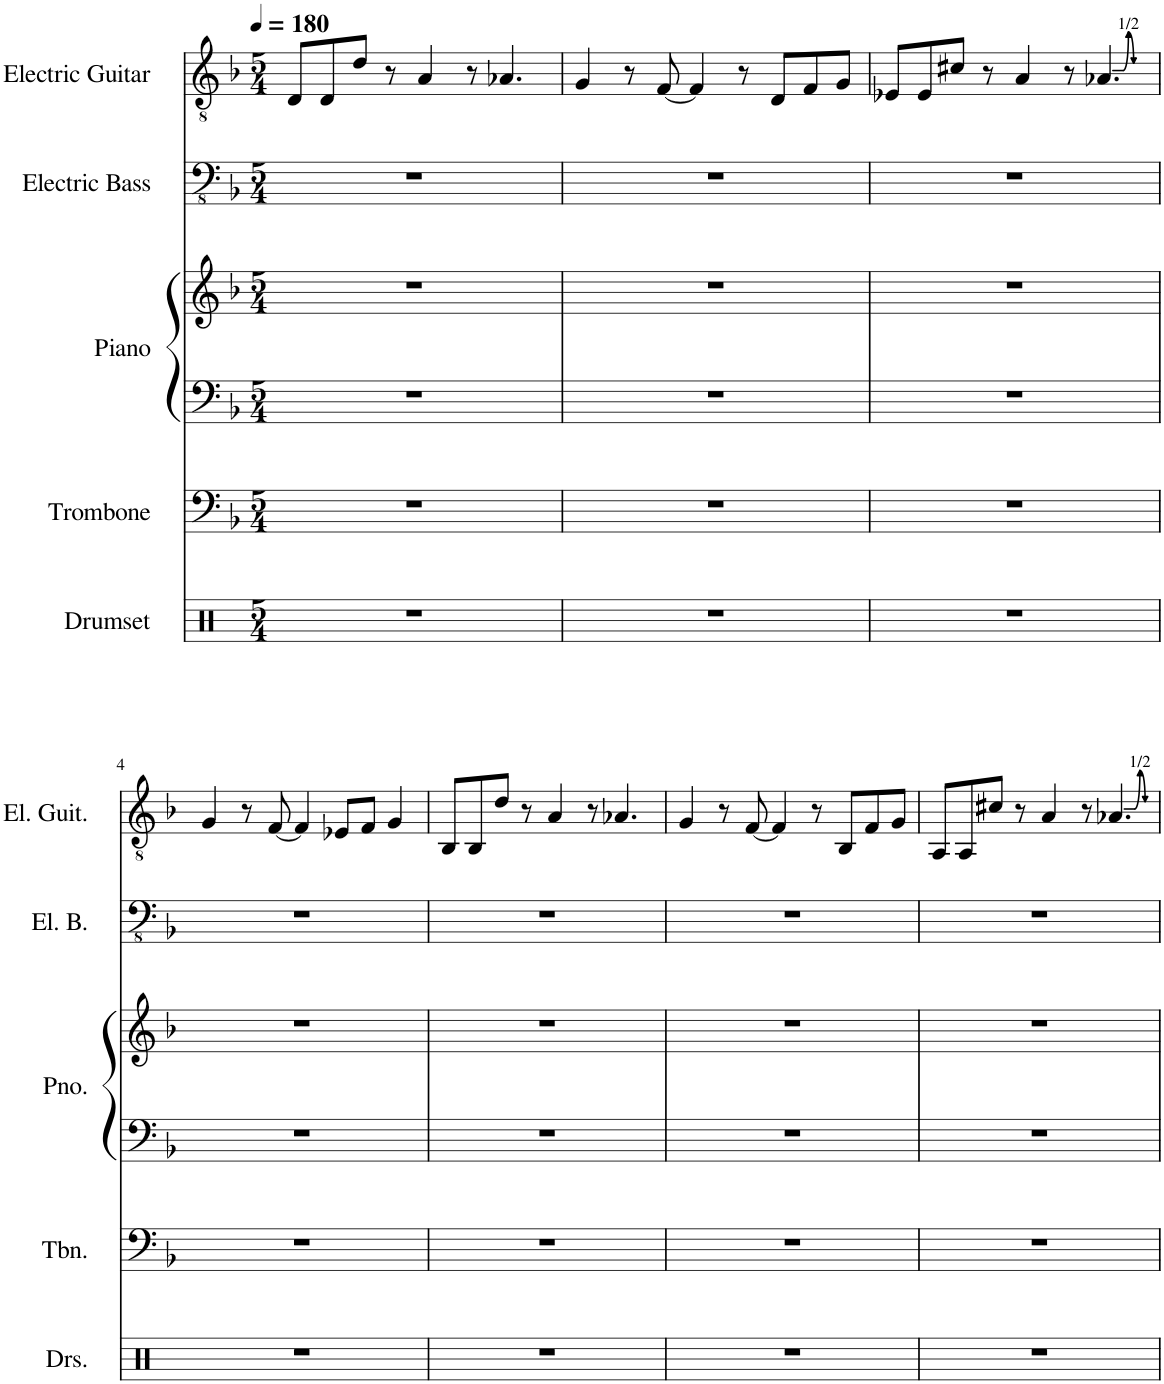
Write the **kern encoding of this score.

**kern	**kern	**kern	**kern	**kern	**kern
*part5	*part4	*part3	*part3	*part2	*part1
*staff6	*staff5	*staff4	*staff3	*staff2	*staff1
*I"Drumset	*I"Trombone	*I"Piano	*	*I"Electric Bass	*I"Electric Guitar
*I'Drs.	*I'Tbn.	*I'Pno.	*	*I'El. B.	*I'El. Guit.
*clefX	*clefF4	*clefF4	*clefG2	*clefFv4	*clefGv2
*k[]	*k[b-]	*k[b-]	*k[b-]	*k[b-]	*k[b-]
*M5/4	*M5/4	*M5/4	*M5/4	*M5/4	*M5/4
*MM180	*MM180	*MM180	*MM180	*MM180	*MM180
=1	=1	=1	=1	=1	=1
4%5r	4%5r	4%5r	4%5r	4%5r	8D/L
.	.	.	.	.	8D/
.	.	.	.	.	8d/J
.	.	.	.	.	8r
.	.	.	.	.	4A/
.	.	.	.	.	8r
.	.	.	.	.	4.A-X/
=2	=2	=2	=2	=2	=2
4%5r	4%5r	4%5r	4%5r	4%5r	4G/
.	.	.	.	.	8r
.	.	.	.	.	[8F/
.	.	.	.	.	4F/]
.	.	.	.	.	8r
.	.	.	.	.	8D/L
.	.	.	.	.	8F/
.	.	.	.	.	8G/J
=3	=3	=3	=3	=3	=3
4%5r	4%5r	4%5r	4%5r	4%5r	8E-X/L
.	.	.	.	.	8E-/
.	.	.	.	.	8c#X/J
.	.	.	.	.	8r
.	.	.	.	.	4A/
.	.	.	.	.	8r
.	.	.	.	.	4.A-X/
!!LO:LB:g=z
=4	=4	=4	=4	=4	=4
4%5r	4%5r	4%5r	4%5r	4%5r	4G/
.	.	.	.	.	8r
.	.	.	.	.	[8F/
.	.	.	.	.	4F/]
.	.	.	.	.	8E-X/L
.	.	.	.	.	8F/J
.	.	.	.	.	4G/
=5	=5	=5	=5	=5	=5
4%5r	4%5r	4%5r	4%5r	4%5r	8BB-/L
.	.	.	.	.	8BB-/
.	.	.	.	.	8d/J
.	.	.	.	.	8r
.	.	.	.	.	4A/
.	.	.	.	.	8r
.	.	.	.	.	4.A-X/
=6	=6	=6	=6	=6	=6
4%5r	4%5r	4%5r	4%5r	4%5r	4G/
.	.	.	.	.	8r
.	.	.	.	.	[8F/
.	.	.	.	.	4F/]
.	.	.	.	.	8r
.	.	.	.	.	8BB-/L
.	.	.	.	.	8F/
.	.	.	.	.	8G/J
=7	=7	=7	=7	=7	=7
4%5r	4%5r	4%5r	4%5r	4%5r	8AA/L
.	.	.	.	.	8AA/
.	.	.	.	.	8c#X/J
.	.	.	.	.	8r
.	.	.	.	.	4A/
.	.	.	.	.	8r
.	.	.	.	.	4.A-X/
=	=	=	=	=	=
*-	*-	*-	*-	*-	*-
